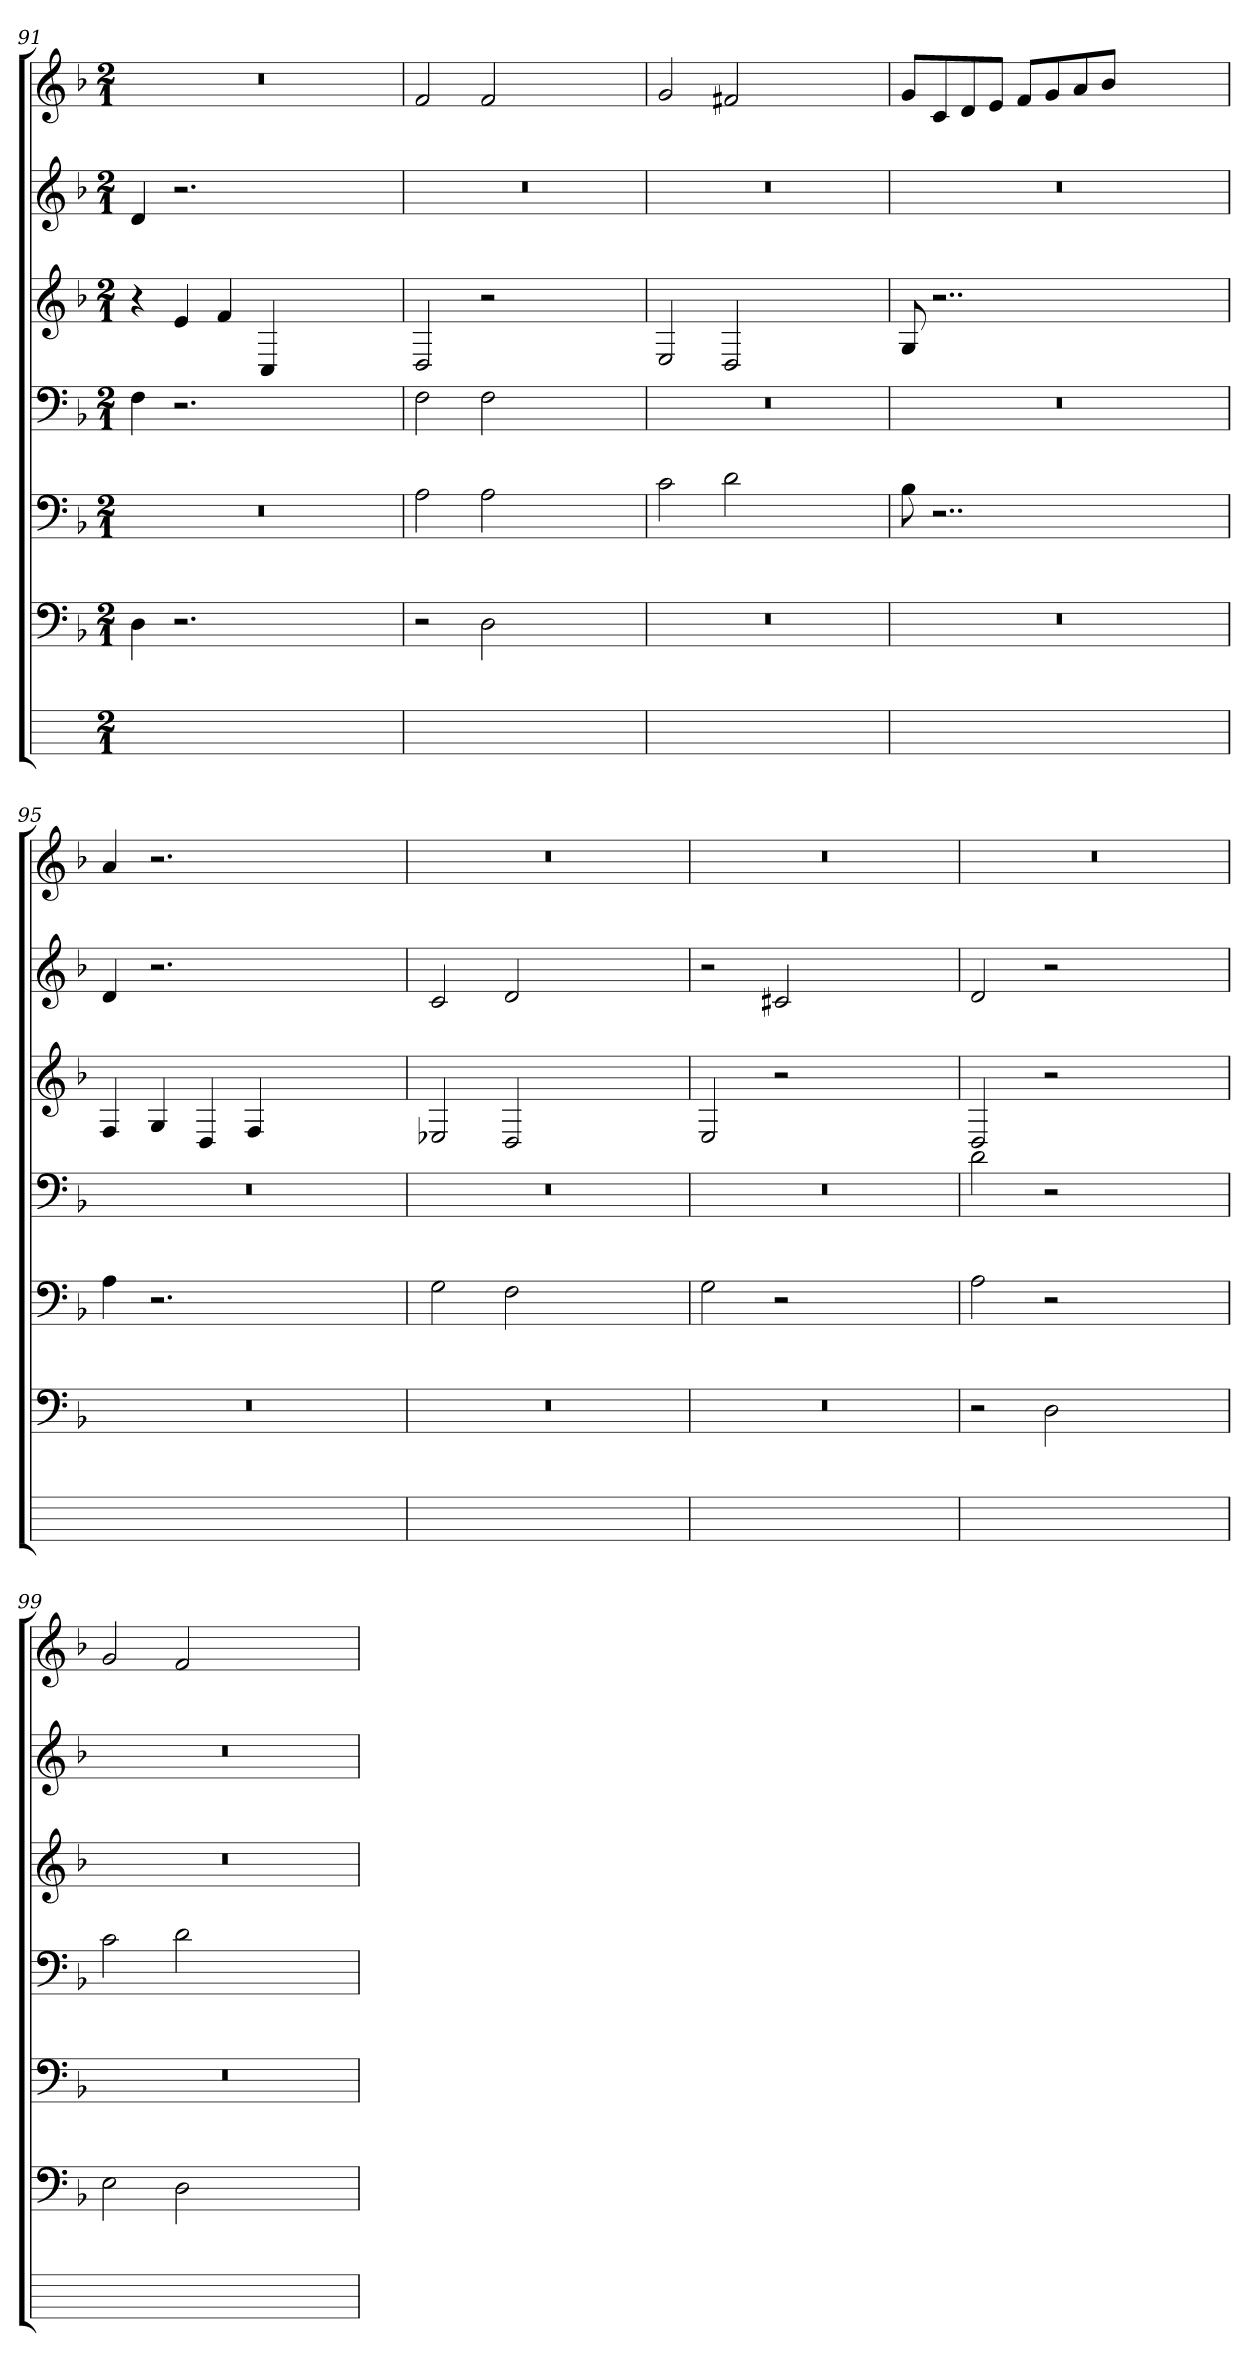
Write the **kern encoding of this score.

**kern	**kern	**kern	**kern	**kern	**kern	**kern
*part7	*part6	*part5	*part4	*part3	*part2	*part1
*staff7	*staff6	*staff5	*staff4	*staff3	*staff2	*staff1
*	*clefF4	*clefF4	*clefF4	*clefG2	*clefG2	*clefG2
*	*k[b-]	*k[b-]	*k[b-]	*k[b-]	*k[b-]	*k[b-]
*	*F:	*F:	*F:	*F:	*F:	*F:
*M2/1	*M2/1	*M2/1	*M2/1	*M2/1	*M2/1	*M2/1
=91	=91	=91	=91	=91	=91	=91
0ryy	4D	0r	4F	4r	4d	0r
.	2.r	.	2.r	4ei	2.r	.
.	.	.	.	4fi	.	.
.	.	.	.	4Ci	.	.
.	1ryy	.	1ryy	1ryy	1ryy	.
=92	=92	=92	=92	=92	=92	=92
0ryy	2r	2Aj	2FZ	2D	0r	2f
.	2DZ	2Aj	2FZ	2r	.	2fZ
.	1ryy	1ryy	1ryy	1ryy	.	1ryy
=93	=93	=93	=93	=93	=93	=93
0ryy	0r	2c	0r	2E	0r	2g
.	.	2d	.	2D	.	2f#XV
.	.	1ryy	.	1ryy	.	1ryy
=94	=94	=94	=94	=94	=94	=94
0ryy	0r	8B-	0r	8G	0r	8gL
.	.	2..r	.	2..r	.	8ci
.	.	.	.	.	.	8di
.	.	.	.	.	.	8eiJ
.	.	.	.	.	.	8fiL
.	.	.	.	.	.	8gi
.	.	.	.	.	.	8ai
.	.	.	.	.	.	8b-iJ
.	.	1ryy	.	1ryy	.	1ryy
=95	=95	=95	=95	=95	=95	=95
0ryy	0r	4A	0r	4F	4d	4a
.	.	2.r	.	4Gi	2.r	2.r
.	.	.	.	4D	.	.
.	.	.	.	4Fi	.	.
.	.	1ryy	.	1ryy	1ryy	1ryy
=96	=96	=96	=96	=96	=96	=96
0ryy	0r	2G	0r	2E-X	2c	0r
.	.	2F	.	2D	2d	.
.	.	1ryy	.	1ryy	1ryy	.
=97	=97	=97	=97	=97	=97	=97
0ryy	0r	2G	0r	2EV	2r	0r
.	.	2r	.	2r	2c#Xj	.
.	.	1ryy	.	1ryy	1ryy	.
=98	=98	=98	=98	=98	=98	=98
0ryy	2r	2A	2d	2D	2d	0r
.	2D	2r	2r	2r	2r	.
.	1ryy	1ryy	1ryy	1ryy	1ryy	.
=99	=99	=99	=99	=99	=99	=99
0ryy	2E	0r	2c	0r	0r	2g
.	2D	.	2d	.	.	2f
.	1ryy	.	1ryy	.	.	1ryy
=	=	=	=	=	=	=
*-	*-	*-	*-	*-	*-	*-
